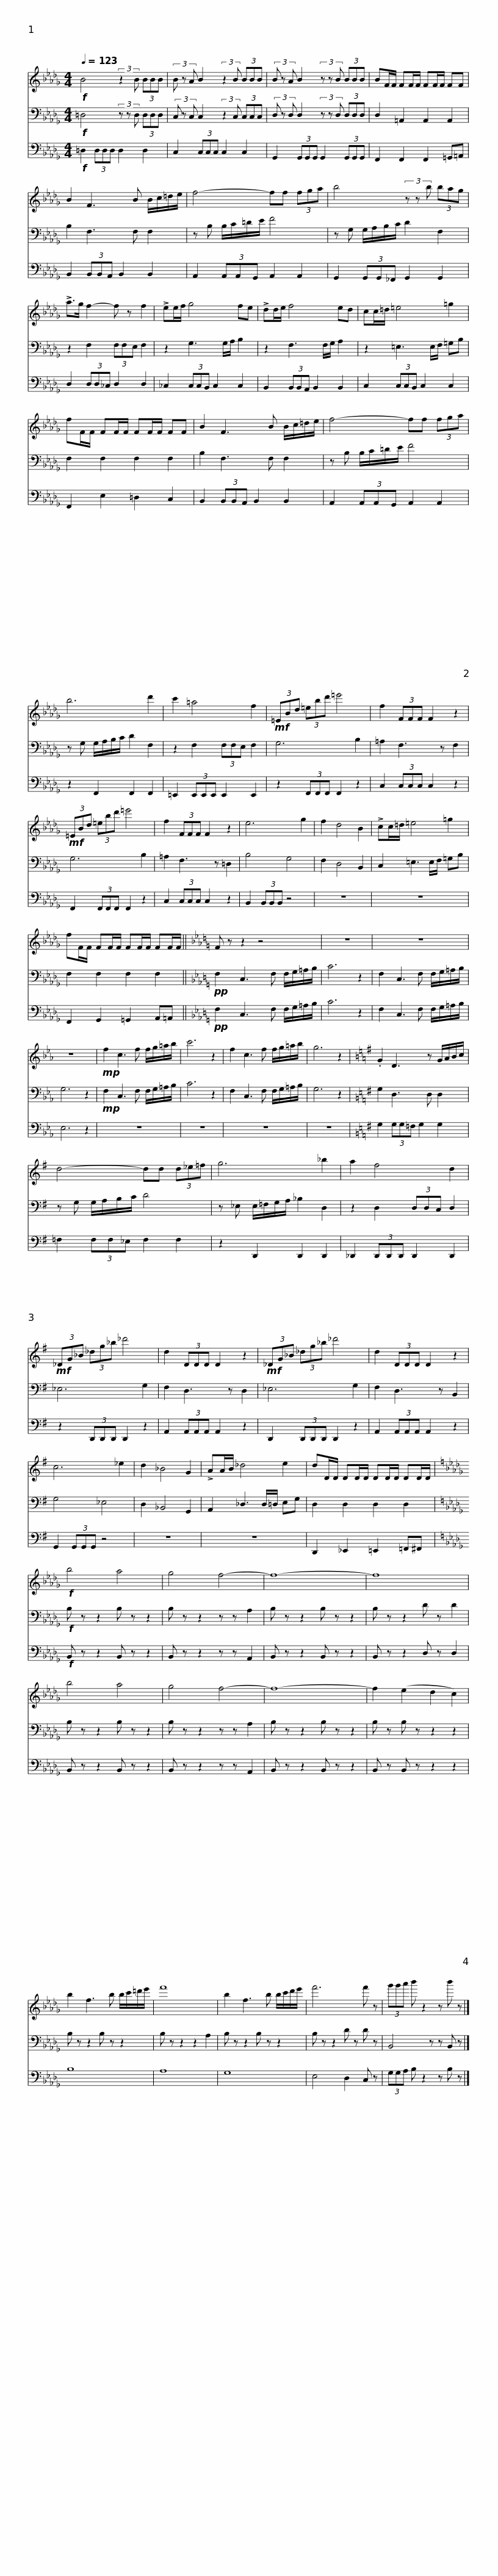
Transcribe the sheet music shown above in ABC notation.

X:1
%%score 1 2 3
L:1/8
Q:1/4=123
M:4/4
I:linebreak $
K:Db
V:1 treble
V:2 bass
V:3 bass
V:1
!f! B4 (3:2:2z2 B (3BBB | (3B z A B2 (3:2:2z2 B (3BBB | (3B z A B2 (3z z B (3BBB |$ BF/F/ FF/F/ FF/F/ FF | B2 F3 B B/c/=d/e/ | %5
 f4- ff (3fga |$ b4 (3z z b (3bag | !>!a>g f2- f z f2 | !>!ee/f/ g4 fe |$ !>!dd/e/ f4 ed | %10
 cc/=d/ =e4 =g2 | fF/F/ FF/F/ FF/F/ FF |$ B2 F3 B B/c/=d/e/ | f4- ff (3fga | b6 d'2 |$ %15
 c'2 =a4 f2 |!mf! (3=EBd (3=ebd' =e'4 | f2 (3FFF F2 z2 |!mf! (3=EBd (3=ebd' =e'4 |$ f2 (3FFF F2 z2 | %20
 e6 g2 | f2 d4 B2 | !>!cc/=d/ =e4 =g2 | fF/F/ FF/F/ FF/F/ FF/F/ ||$[K:Eb] F z z2 z4 | %25
 z8 | z8 | z8 |!mp! f2 c3 f f/g/=a/b/ | c'6 z2 |$ %30
 f2 c3 f f/g/=a/b/ | g6 z2 |[K:G] .G2 D3 z G/A/B/c/ | d4- dd (3d_e=f |$ g6 _b2 | %35
 a2 f4 d2 |!mf! (3_DG_B (3_dg_b _d'4 | d2 (3DDD D2 z2 |$!mf! (3_DG_B (3_dg_b _d'4 | d2 (3DDD D2 z2 | %40
 c6 _e2 | d2 _B4 G2 | !>!AA/B/ _d4 e2 |$ dD/D/ DD/D/ DD/D/ DD/D/ |[K:Db]!f! b4 a4 | %45
 g4 f4- | f8- | f8 |$ b4 a4 | g4 f4- | %50
 f8- | f2 (e2 d2 c2) | b2 f3 b b/c'/=d'/e'/ |$ f'8 | b2 f3 b b/c'/d'/e'/ | %55
 f'6 f' z | (3g'g'a' b' z2 z b' z |] %57
V:2
!f! =D,4 (3z z D, (3D,D,D, | (3C, z C, C,2 (3:2:2z2 C, (3C,C,C, | (3D, z D, D,2 (3z z D, (3D,D,D, |$ D,2 =A,,2 A,,2 A,,2 | B,2 F,3 F, F,2 | %5
 z B, B,/C/=D/E/ F4 |$ z G, G,/A,/B,/C/ D2 F,2 | z2 F,2 (3F,F,E, F,2 | z2 G,3 G,/A,/ B,2 |$ z2 F,3 F,/G,/ A,2 | %10
 z2 =E,3 E,/F,/ =G,B, | F,2 F,2 F,2 F,2 |$ B,2 F,3 F, F,2 | z B, B,/C/=D/E/ F4 | z G, G,/A,/B,/C/ D2 F,2 |$ %15
 z2 F,2 (3F,F,E, F,2 | G,6 B,2 | =A,2 F,3 z F,2 | G,6 B,2 |$ =A,2 F,3 z =D,2 | %20
 B,4 G,4 | F,2 D,4 B,,2 | C,2 =E,3 E,/F,/ =G,B, | F,2 F,2 F,2 F,2 ||$[K:Eb]!pp! F,2 C,3 F, F,/G,/=A,/B,/ | %25
 C6 z2 | F,2 C,3 F, F,/G,/=A,/B,/ | G,6 z2 |!mp! F,2 C,3 F, F,/G,/=A,/B,/ | C6 z2 |$ %30
 F,2 C,3 F, F,/G,/=A,/B,/ | G,6 z2 |[K:G] G,2 D,3 D, D,2 | z G, G,/A,/B,/C/ D4 |$ z _E, E,/=F,/G,/A,/ _B,2 D,2 | %35
 z2 D,2 (3D,D,C, D,2 | _E,6 G,2 | F,2 D,3 z D,2 |$ _E,6 G,2 | F,2 D,3 z B,,2 | %40
 G,4 _E,4 | D,2 _B,,4 G,,2 | A,,2 _D,3 D,/=D,/ E,G, |$ D,2 D,2 D,2 D,2 |[K:Db]!f! B, z z2 B, z z2 | %45
 B, z z2 z z A,2 | B, z z2 B, z z2 | B, z z2 D z D2 |$ B, z z2 B, z z2 | B, z z2 z z A,2 | %50
 B, z z2 B, z z2 | B, z B, z z2 z2 | B, z z2 B, z z2 |$ B, z z2 z2 A,2 | B, z z2 B, z z2 | %55
 B, z z2 D z D z | B,,4 z z B,, z |] %57
V:3
!f! =D,2 (3D,D,D, D,2 D,2 | C,2 (3C,C,C, C,2 C,2 | G,,2 (3G,,G,,G,, G,,2 (3G,,G,,G,, |$ F,,2 F,,2 F,,2 =G,,=A,, | B,,2 (3B,,B,,A,, B,,2 B,,2 | %5
 A,,2 (3A,,A,,G,, A,,2 A,,2 |$ G,,2 (3G,,G,,_F,, G,,2 G,,2 | D,2 (3D,D,_C, D,2 D,2 | _C,2 (3C,C,B,, C,2 C,2 |$ B,,2 (3B,,B,,A,, B,,2 B,,2 | %10
 C,2 (3C,C,B,, C,2 C,2 | F,,2 E,2 =D,2 C,2 |$ B,,2 (3B,,B,,A,, B,,2 B,,2 | A,,2 (3A,,A,,G,, A,,2 A,,2 | z2 F,,2 F,,2 F,,2 |$ %15
 =E,,2 (3E,,E,,E,, E,,2 E,,2 | z2 (3F,,F,,F,, F,,2 z2 | C,2 (3C,C,C, C,2 z2 | F,,2 (3F,,F,,F,, F,,2 z2 |$ C,2 (3C,C,C, C,2 z2 | %20
 B,,2 (3B,,B,,B,, z4 | z8 | z8 | F,,2 G,,2 =G,,2 A,,=A,, ||$[K:Eb]!pp! F,2 C,3 F, F,/G,/=A,/B,/ | %25
 C6 z2 | F,2 C,3 F, F,/G,/=A,/B,/ | E,6 z2 | z8 | z8 |$ %30
 z8 | z8 |[K:G] G,2 (3G,G,=F, G,2 G,2 | =F,2 (3F,F,_E, F,2 F,2 |$ z2 D,,2 D,,2 D,,2 | %35
 _D,,2 (3D,,D,,D,, D,,2 D,,2 | z2 (3D,,D,,D,, D,,2 z2 | A,,2 (3A,,A,,A,, A,,2 z2 |$ D,,2 (3D,,D,,D,, D,,2 z2 | A,,2 (3A,,A,,A,, A,,2 z2 | %40
 G,,2 (3G,,G,,G,, z4 | z8 | z8 |$ D,,2 _E,,2 =E,,2 =F,,^F,, |[K:Db]!f! B,, z z2 B,, z z2 | %45
 B,, z z2 z z A,,2 | B,, z z2 B,, z z2 | B,, z z2 D, z D,2 |$ B,, z z2 B,, z z2 | B,, z z2 z z A,,2 | %50
 B,, z z2 B,, z z2 | B,, z B,, z z2 z2 | B,8 |$ A,8 | G,8 | %55
 E,4 D,2 C, z | (3G,G,A, B, z2 z B, z |] %57
